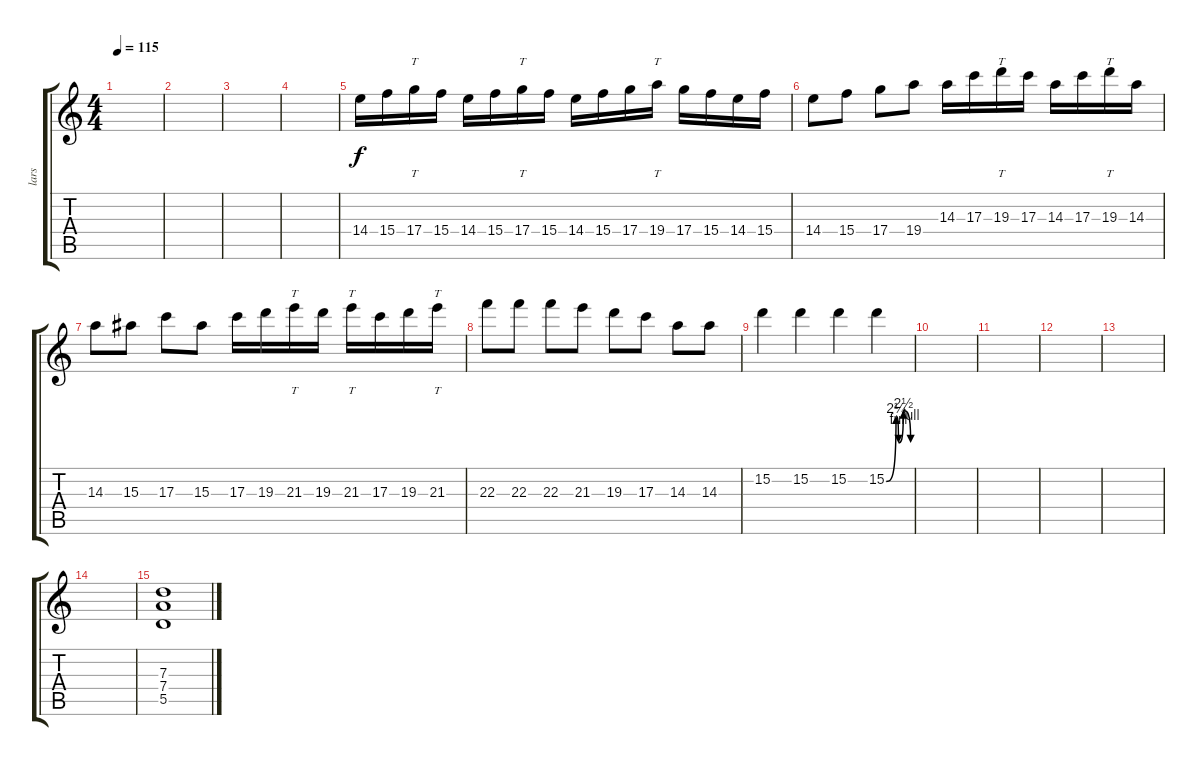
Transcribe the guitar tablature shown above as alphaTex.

\track ("lars" "lars") {instrument distortionguitar}
\staff {score tabs}
\tuning (E4 B3 G3 D3 A2 E2) {hide}
\ts (4 4)
\tempo 115
\clef g2
\ks c
|
|
|
|
14.4.16 15.4.16 17.4.16{tt} 15.4.16 14.4.16 15.4.16 17.4.16{tt} 15.4.16 14.4.16 15.4.16 17.4.16 19.4.16{tt} 17.4.16 15.4.16 14.4.16 15.4.16 |
14.4.8 15.4.8 17.4.8 19.4.8 14.3.16 17.3.16 19.3.16{tt} 17.3.16 14.3.16 17.3.16 19.3.16{tt} 14.3.16 |
14.3.8 15.3.8 17.3.8 15.3.8 17.3.16 19.3.16 21.3.16{tt} 19.3.16 21.3.16{tt} 17.3.16 19.3.16 21.3.16{tt} |
22.3.8 22.3.8 22.3.8 21.3.8 19.3.8 17.3.8 14.3.8 14.3.8 |
15.2.4 15.2.4 15.2.4 15.2{be (custom 0 0 24 9 30 4 42 10 60 4)}.4 |
|
|
|
|
|
(7.3 7.4 5.5).1
